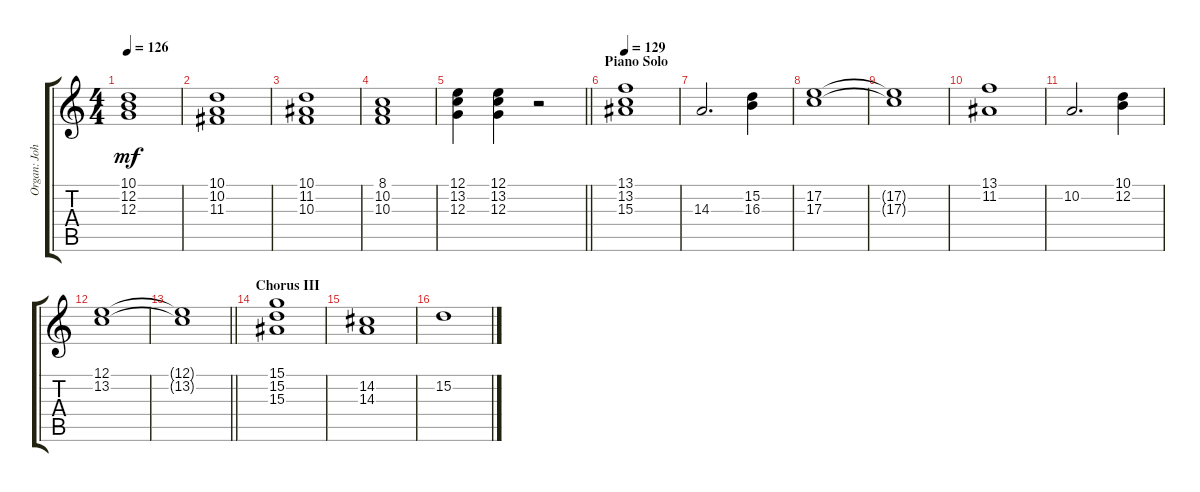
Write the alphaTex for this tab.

\track ("Organ: John" "Organ: Joh") {instrument rockorgan}
\staff {score tabs}
\tuning (E4 B3 G3 D3 A2 E2) {hide}
\ts (4 4)
\tempo 126
\clef g2
\ks c
(10.1 12.2 12.3).1{dy mf} |
(10.1 10.2 11.3).1 |
(10.1 11.2 10.3).1 |
(8.1 10.2 10.3).1 |
\barLineRight lightlight
(12.1 13.2 12.3).4 (12.1 13.2 12.3).4 r.2 |
\section ("" "Piano Solo")
\tempo 129
(13.1 13.2 15.3).1 |
14.3.2{d} (15.2 16.3).4 |
(17.2 17.3).1 |
(17.2{t} 17.3{t}).1 |
(13.1 11.2).1 |
10.2.2{d} (10.1 12.2).4 |
(12.1 13.2).1 |
\barLineRight lightlight
(12.1{t} 13.2{t}).1 |
\section ("" "Chorus III")
(15.1 15.2 15.3).1 |
(14.2 14.3).1 |
15.2.1
